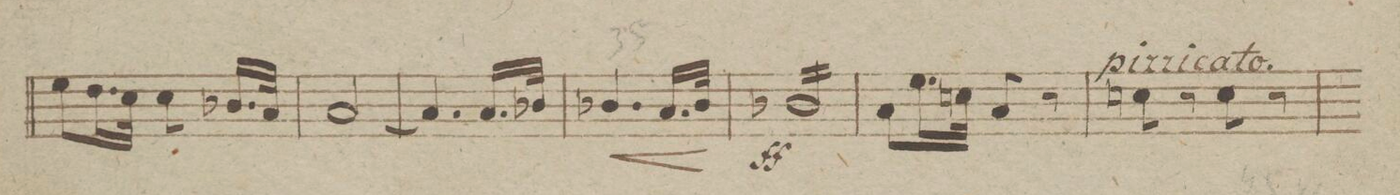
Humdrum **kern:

**kern	**dynam
*I"Violon e Violoncello	*
*clefF4	*
*k[b-e-]	*
*M2/4	*
8G\L	.
16.F\L	.
32E-\JJk	.
8E-\	.
16.D-X/LL	.
32C/JJk	.
=32	=32
[2C/	.
=33	=33
4.C/]	.
16.C/LL	.
32D-X/JJk	.
=34	=34
4.D-X/	<
16.C/LL	.
32D-/JJk	[
=35	=35
*tremolo	*
16D-X/LL	ff
16D-/	.
16D-/	.
16D-/	.
16D-/	.
16D-/	.
16D-/	.
16D-/JJ	.
=36	=36
8C\L	.
16.G\L	.
32En\JJk	.
8C/	.
8r	.
=37	=37
8En\	.
8r	.
8E\	.
8r	.
=38	=38
*-	*-
